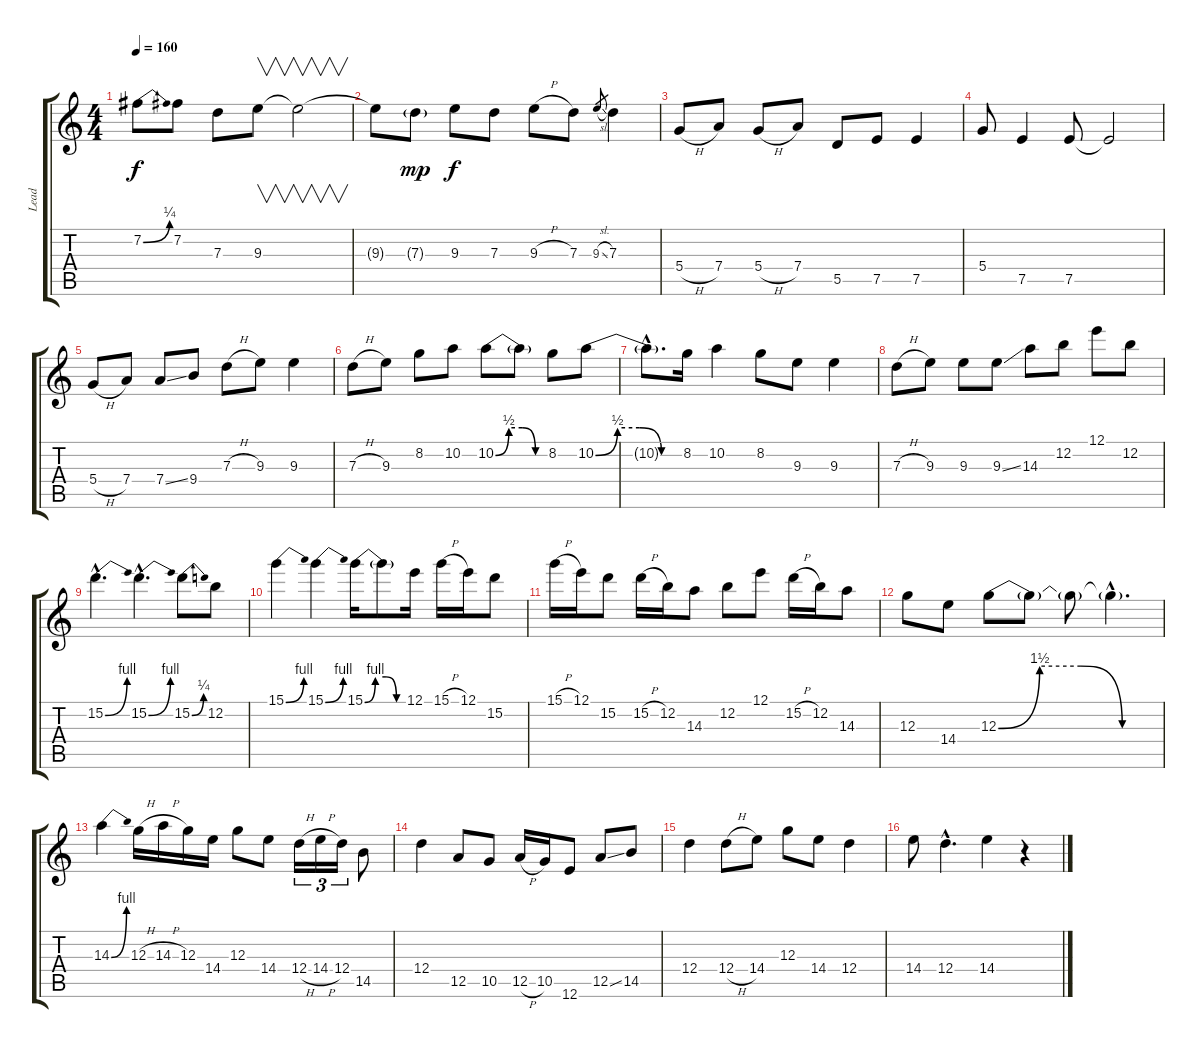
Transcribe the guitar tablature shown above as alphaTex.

\track ("Lead" "Lead") {instrument distortionguitar}
\staff {score tabs}
\tuning (E4 B3 G3 D3 A2 E2) {hide}
\ts (4 4)
\tempo 160
\clef g2
\ks c
7.2{be (bend 0 0 60 1)}.8{dy f} 7.2.8 7.3.8 9.3.8{v} 9.3{t}.2{v} |
9.3{t}.8 7.3{g}.8{dy mp} 9.3.8{dy f} 7.3.8 9.3{h}.8 7.3.8 9.3{sl}.8{gr} 7.3.4 |
5.4{h}.8 7.4.8 5.4{h}.8 7.4.8 5.5.8 7.5.8 7.5.4 |
5.4.8 7.5.4 7.5.8 7.5{t}.2 |
5.4{h}.8 7.4.8 7.4{ss}.8 9.4.8 7.3{h}.8 9.3.8 9.3.4 |
7.3{h}.8 9.3.8 8.2.8 10.2.8 10.2{be (custom 0 0 15 2 30 2 45 0 60 0)}.8 10.2{t}.8 8.2.8 10.2{be (custom 0 0 15 2 30 2 45 0 60 0)}.8 |
10.2{hac t}.8{d} 8.2.16 10.2.4 8.2.8 9.3.8 9.3.4 |
7.3{h}.8 9.3.8 9.3.8 9.3{ss}.8 14.3.8 12.2.8 12.1.8 12.2.8 |
15.2{be (bend 0 0 60 4) hac}.4{d} 15.2{be (bend 0 0 60 4) hac}.4{d} 15.2{be (bend 0 0 60 1)}.8 12.2.8 |
15.1{be (bend 0 0 60 4)}.4 15.1{be (bend 0 0 60 4)}.4 15.1{be (custom 0 0 15 4 30 4 45 0 60 0)}.16 15.1{t}.8 12.1.16 15.1{h}.16 12.1.16 15.2.8 |
15.1{h}.16 12.1.16 15.2.8 15.2{h}.16 12.2.16 14.3.8 12.2.8 12.1.8 15.2{h}.16 12.2.16 14.3.8 |
12.3.8 14.4.8 12.3{be (custom 0 0 15 6 30 6 45 0 60 0)}.8 12.3{t}.8 12.3{t}.8 12.3{hac t}.4{d} |
14.3{be (bend 0 0 60 4)}.4 12.3{h}.16 14.3{h}.16 12.3.16 14.4.16 12.3.8 14.4.8 12.4{h}.16{tu (3 2)} 14.4{h}.16{tu (3 2)} 12.4.16{tu (3 2)} 14.5.8 |
12.4.4 12.5.8 10.5.8 12.5{h}.16 10.5.16 12.6.8 12.5{ss}.8 14.5.8 |
12.4.4 12.4{h}.8 14.4.8 12.3.8 14.4.8 12.4.4 |
14.4.8 12.4{hac}.4{d} 14.4.4 r.4
